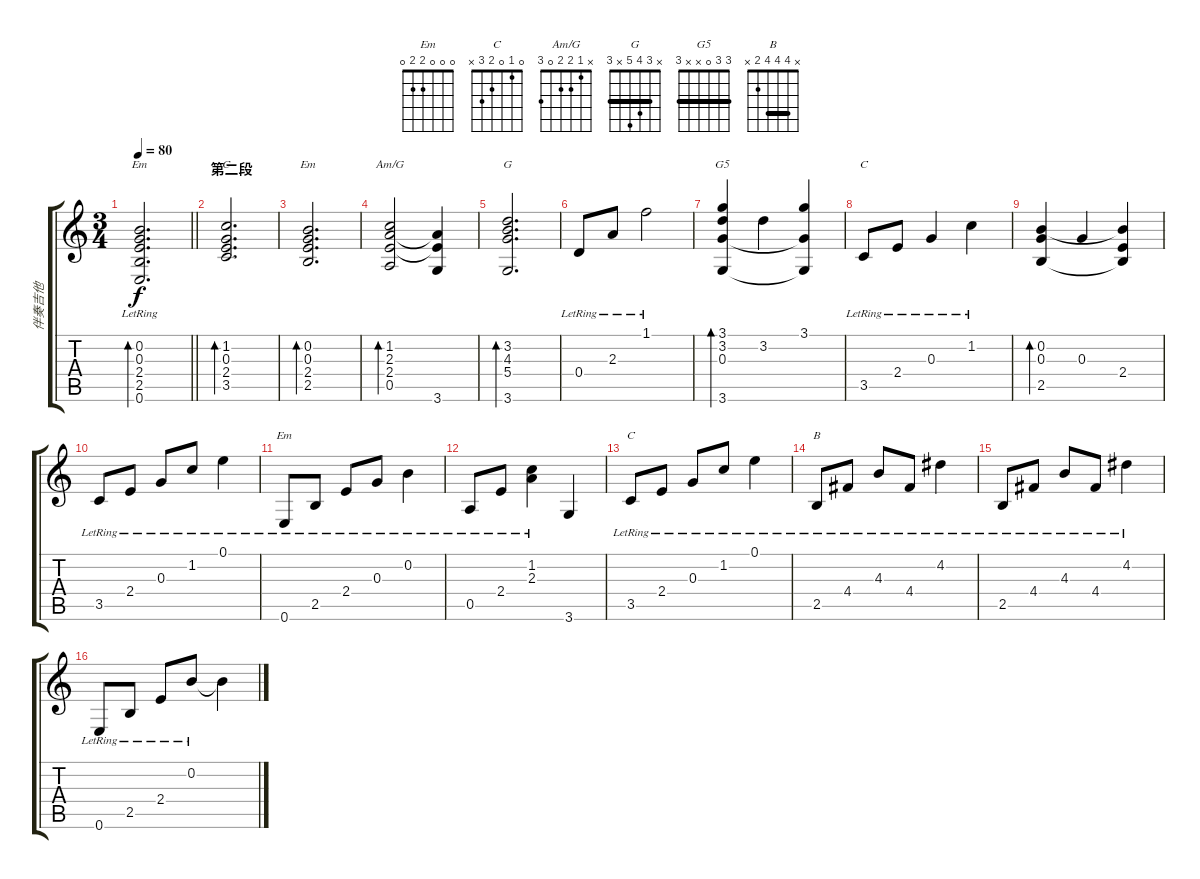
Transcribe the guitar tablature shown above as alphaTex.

\track ("伴奏吉他" "伴奏吉他") {instrument acousticguitarsteel}
\staff {score tabs}
\tuning (E4 B3 G3 D3 A2 E2) {hide}
\chord ("Em" x 0 0 2 2 0)
\chord ("C" x 1 0 2 3 x)
\chord ("Em" x 0 0 2 2 x)
\chord ("Am/G" x 1 2 2 0 3)
\chord ("G" x 3 4 5 x 3) {barre 3}
\chord ("G5" 3 3 0 x x 3) {barre 3}
\chord ("C" 0 1 0 x 3 x)
\chord ("Em" 0 0 0 2 2 0)
\chord ("C" 0 1 0 2 3 x)
\chord ("B" x 4 4 4 2 x) {barre 4}
\ts (3 4)
\tempo 80
\clef g2
\barLineRight lightlight
\ks c
(0.2 0.3{lr} 2.4{lr} 2.5 0.6).2{d bd 240 ch "Em" dy f} |
\section ("" "第二段")
(1.2 0.3 2.4 3.5).2{d bd 240 ch "C"} |
(0.2 0.3 2.4 2.5).2{d bd 240 ch "Em"} |
(1.2 2.3 2.4 0.5).2{bd 240 ch "Am/G"} (2.3{t} 2.4{t} 3.6).4 |
(3.2 4.3 5.4 3.6).2{d bd 240 ch "G"} |
0.4{lr}.8 2.3{lr}.8 1.1{lr}.2 |
(3.1 3.2 0.3 3.6).4{bd 240 ch "G5"} 3.2.4 (3.1 0.3{t} 3.6{t}).4 |
3.5{lr}.8{ch "C"} 2.4{lr}.8 0.3{lr}.4 1.2{lr}.4 |
(0.2 0.3 2.5).4{bd 240} 0.3.4 (0.2{t} 2.4 2.5{t}).4 |
3.5{lr}.8 2.4{lr}.8 0.3{lr}.8 1.2{lr}.8 0.1{lr}.4 |
0.6{lr}.8{ch "Em"} 2.5{lr}.8 2.4{lr}.8 0.3{lr}.8 0.2{lr}.4 |
0.5{lr}.8 2.4{lr}.8 (1.2{lr} 2.3{lr}).4 3.6.4 |
3.5{lr}.8{ch "C"} 2.4{lr}.8 0.3{lr}.8 1.2{lr}.8 0.1{lr}.4 |
2.5{lr}.8{ch "B"} 4.4{lr}.8 4.3{lr}.8 4.4{lr}.8 4.2{lr}.4 |
2.5{lr}.8 4.4{lr}.8 4.3{lr}.8 4.4{lr}.8 4.2{lr}.4 |
0.6{lr}.8 2.5{lr}.8 2.4{lr}.8 0.2{lr}.8 0.2{t}.4
